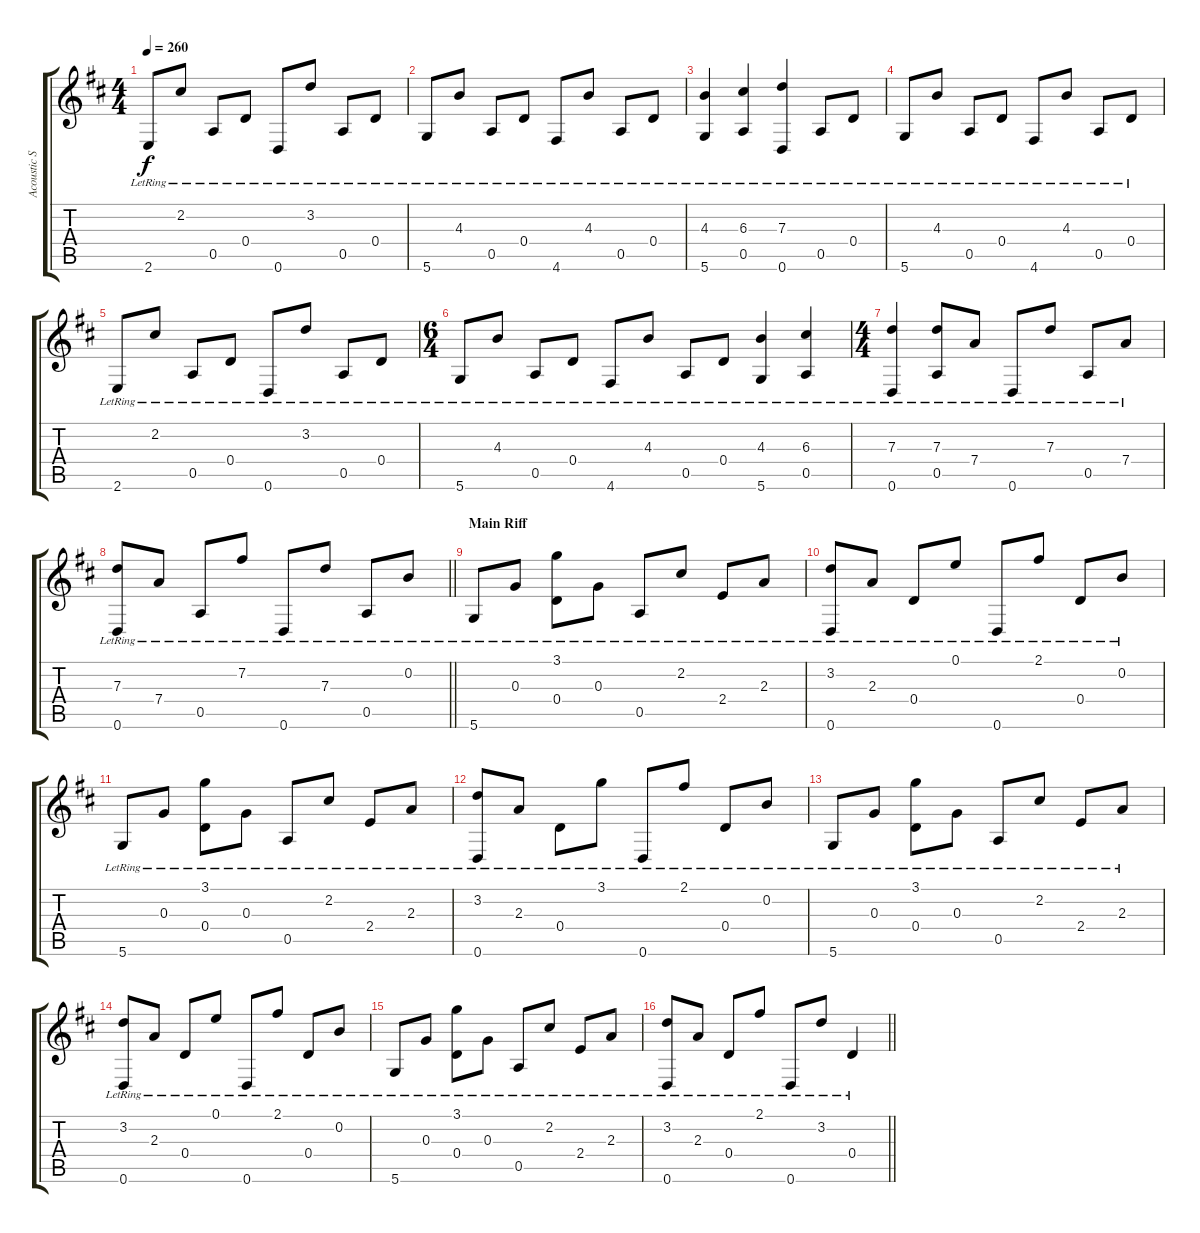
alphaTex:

\track ("Acoustic Steel (6 String)" "Acoustic S") {instrument acousticguitarsteel}
\staff {score tabs}
\tuning (E4 B3 G3 D3 A2 D2) {hide}
\ts (4 4)
\tempo 260
\clef g2
\ks d
2.6{lr}.8{dy f} 2.2{lr}.8 0.5{lr}.8 0.4{lr}.8 0.6{lr}.8 3.2{lr}.8 0.5{lr}.8 0.4{lr}.8 |
5.6{lr}.8 4.3{lr}.8 0.5{lr}.8 0.4{lr}.8 4.6{lr}.8 4.3{lr}.8 0.5{lr}.8 0.4{lr}.8 |
(4.3{lr} 5.6{lr}).4 (6.3{lr} 0.5{lr}).4 (7.3{lr} 0.6{lr}).4 0.5{lr}.8 0.4{lr}.8 |
5.6{lr}.8 4.3{lr}.8 0.5{lr}.8 0.4{lr}.8 4.6{lr}.8 4.3{lr}.8 0.5{lr}.8 0.4{lr}.8 |
2.6{lr}.8 2.2{lr}.8 0.5{lr}.8 0.4{lr}.8 0.6{lr}.8 3.2{lr}.8 0.5{lr}.8 0.4{lr}.8 |
\ts (6 4)
5.6{lr}.8 4.3{lr}.8 0.5{lr}.8 0.4{lr}.8 4.6{lr}.8 4.3{lr}.8 0.5{lr}.8 0.4{lr}.8 (4.3{lr} 5.6{lr}).4 (6.3{lr} 0.5{lr}).4 |
\ts (4 4)
(7.3{lr} 0.6{lr}).4 (7.3{lr} 0.5{lr}).8 7.4{lr}.8 0.6{lr}.8 7.3{lr}.8 0.5{lr}.8 7.4{lr}.8 |
\barLineRight lightlight
(7.3{lr} 0.6{lr}).8 7.4{lr}.8 0.5{lr}.8 7.2{lr}.8 0.6{lr}.8 7.3{lr}.8 0.5{lr}.8 0.2{lr}.8 |
\section ("" "Main Riff")
5.6{lr}.8 0.3{lr}.8 (3.1{lr} 0.4{lr}).8 0.3{lr}.8 0.5{lr}.8 2.2{lr}.8 2.4{lr}.8 2.3{lr}.8 |
(3.2{lr} 0.6{lr}).8 2.3{lr}.8 0.4{lr}.8 0.1{lr}.8 0.6{lr}.8 2.1{lr}.8 0.4{lr}.8 0.2{lr}.8 |
5.6{lr}.8 0.3{lr}.8 (3.1{lr} 0.4{lr}).8 0.3{lr}.8 0.5{lr}.8 2.2{lr}.8 2.4{lr}.8 2.3{lr}.8 |
(3.2{lr} 0.6{lr}).8 2.3{lr}.8 0.4{lr}.8 3.1{lr}.8 0.6{lr}.8 2.1{lr}.8 0.4{lr}.8 0.2{lr}.8 |
5.6{lr}.8 0.3{lr}.8 (3.1{lr} 0.4{lr}).8 0.3{lr}.8 0.5{lr}.8 2.2{lr}.8 2.4{lr}.8 2.3{lr}.8 |
(3.2{lr} 0.6{lr}).8 2.3{lr}.8 0.4{lr}.8 0.1{lr}.8 0.6{lr}.8 2.1{lr}.8 0.4{lr}.8 0.2{lr}.8 |
5.6{lr}.8 0.3{lr}.8 (3.1{lr} 0.4{lr}).8 0.3{lr}.8 0.5{lr}.8 2.2{lr}.8 2.4{lr}.8 2.3{lr}.8 |
\barLineRight lightlight
(3.2{lr} 0.6{lr}).8 2.3{lr}.8 0.4{lr}.8 2.1{lr}.8 0.6{lr}.8 3.2{lr}.8 0.4{lr}.4
